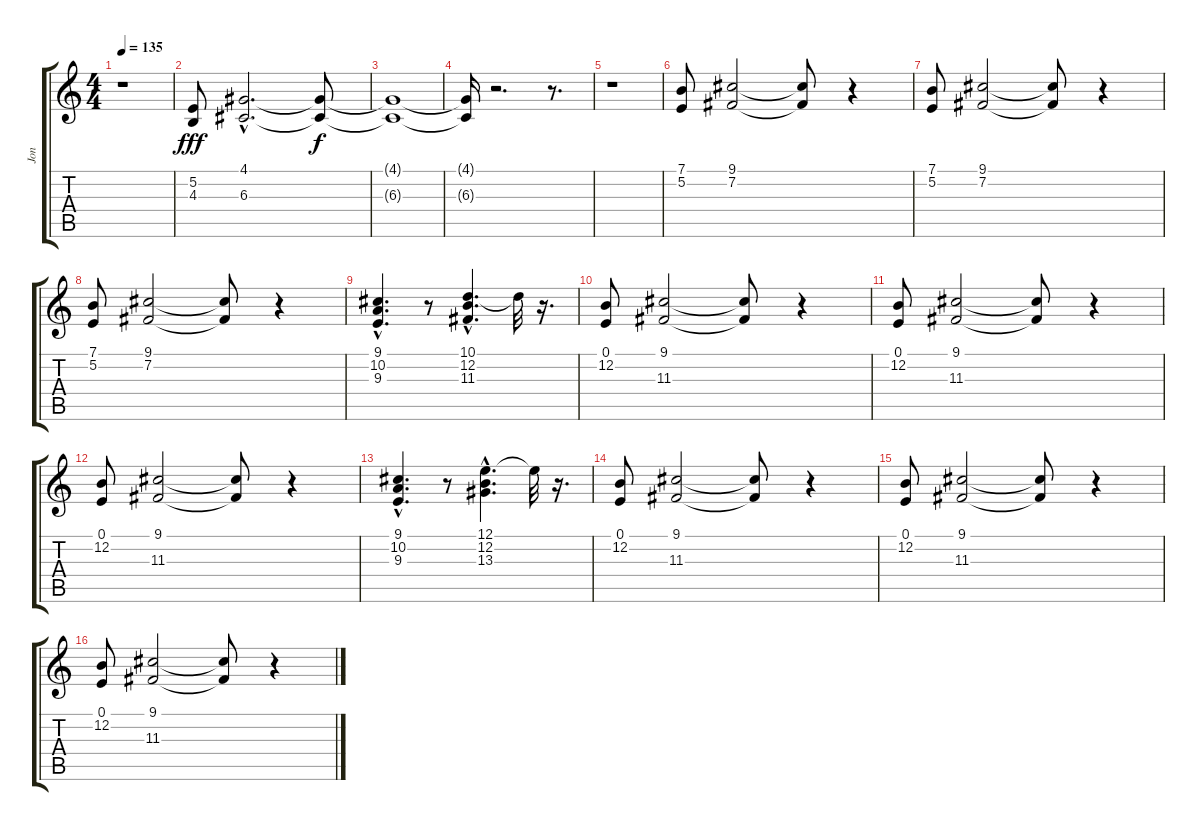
\track ("Jon" "Jon") {instrument drawbarorgan}
\staff {score tabs}
\tuning (E4 B3 G3 D3 A2 E2) {hide}
\ts (4 4)
\tempo 135
\clef g2
\ks c
r.1{dy fff} |
(5.2 4.3).8 (4.1{hac} 6.3{hac}).2{d} (4.1{t} 6.3{t}).8{dy f} |
(4.1{t} 6.3{t}).1 |
(4.1{t} 6.3{t}).16 r.2{d} r.8{d} |
r.1 |
(7.1 5.2).8 (9.1 7.2).2 (9.1{t} 7.2{t}).8 r.4 |
(7.1 5.2).8 (9.1 7.2).2 (9.1{t} 7.2{t}).8 r.4 |
(7.1 5.2).8 (9.1 7.2).2 (9.1{t} 7.2{t}).8 r.4 |
(9.1{hac} 10.2{hac} 9.3{hac}).4{d} r.8 (10.1{hac} 12.2{hac} 11.3{hac}).4{d} 10.1{t}.32 r.16{d} |
(0.1 12.2).8 (9.1 11.3).2 (9.1{t} 11.3{t}).8 r.4 |
(0.1 12.2).8 (9.1 11.3).2 (9.1{t} 11.3{t}).8 r.4 |
(0.1 12.2).8 (9.1 11.3).2 (9.1{t} 11.3{t}).8 r.4 |
(9.1{hac} 10.2{hac} 9.3{hac}).4{d} r.8 (12.1{hac} 12.2{hac} 13.3{hac}).4{d} 12.1{t}.32 r.16{d} |
(0.1 12.2).8 (9.1 11.3).2 (9.1{t} 11.3{t}).8 r.4 |
(0.1 12.2).8 (9.1 11.3).2 (9.1{t} 11.3{t}).8 r.4 |
(0.1 12.2).8 (9.1 11.3).2 (9.1{t} 11.3{t}).8 r.4
